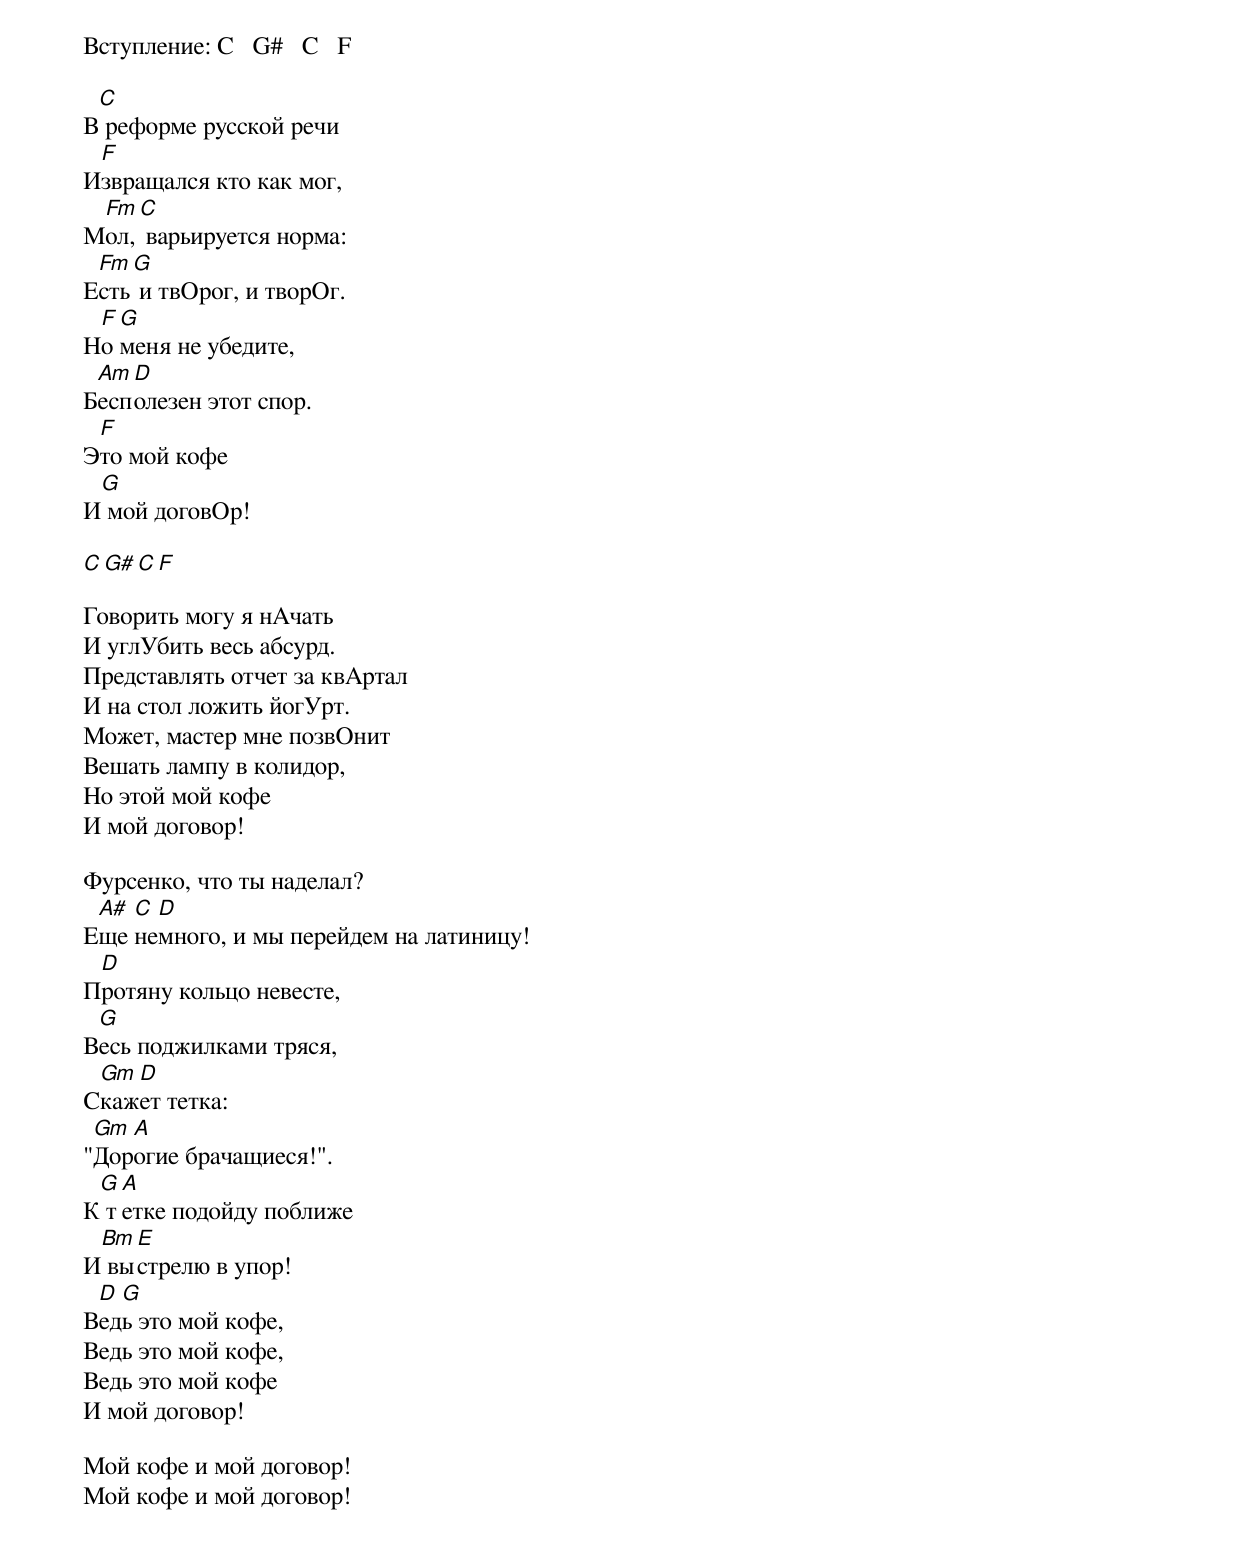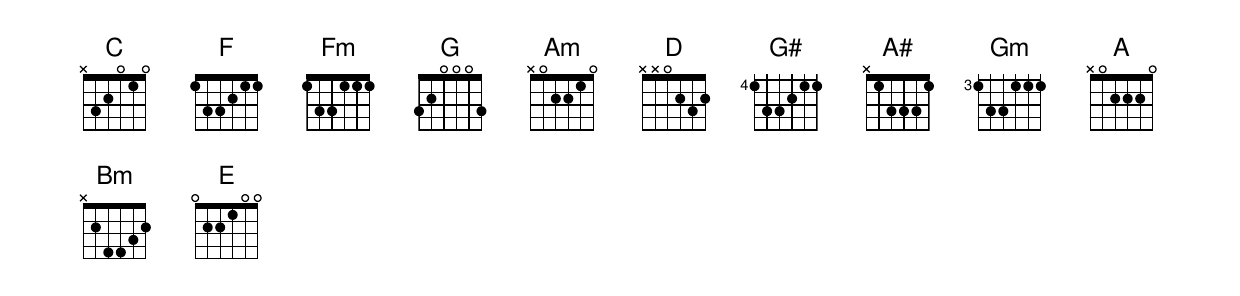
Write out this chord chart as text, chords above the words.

Вступление: C   G#   C   F

 C
В реформе русской речи
 F
Извращался кто как мог,
 Fm C
Мол, варьируется норма:
 Fm G
Есть и твОрог, и творОг.
 F G
Но меня не убедите,
 Am D
Бесполезен этот спор.
 F
Это мой кофе
 G
И мой договОр!

C  G#  C  F

Говорить могу я нАчать
И углУбить весь абсурд.
Представлять отчет за квАртал
И на стол ложить йогУрт.
Может, мастер мне позвОнит
Вешать лампу в колидор,
Но этой мой кофе
И мой договор!

Фурсенко, что ты наделал?
 A# C D
Еще немного, и мы перейдем на латиницу!
 D
Протяну кольцо невесте,
 G
Весь поджилками тряся,
 Gm D
Скажет тетка:
 Gm A
"Дорогие брачащиеся!".
 G A
К тетке подойду поближе
 Bm E
И выстрелю в упор!
 D G
Ведь это мой кофе,
Ведь это мой кофе,
Ведь это мой кофе
И мой договор!

Мой кофе и мой договор!
Мой кофе и мой договор!
